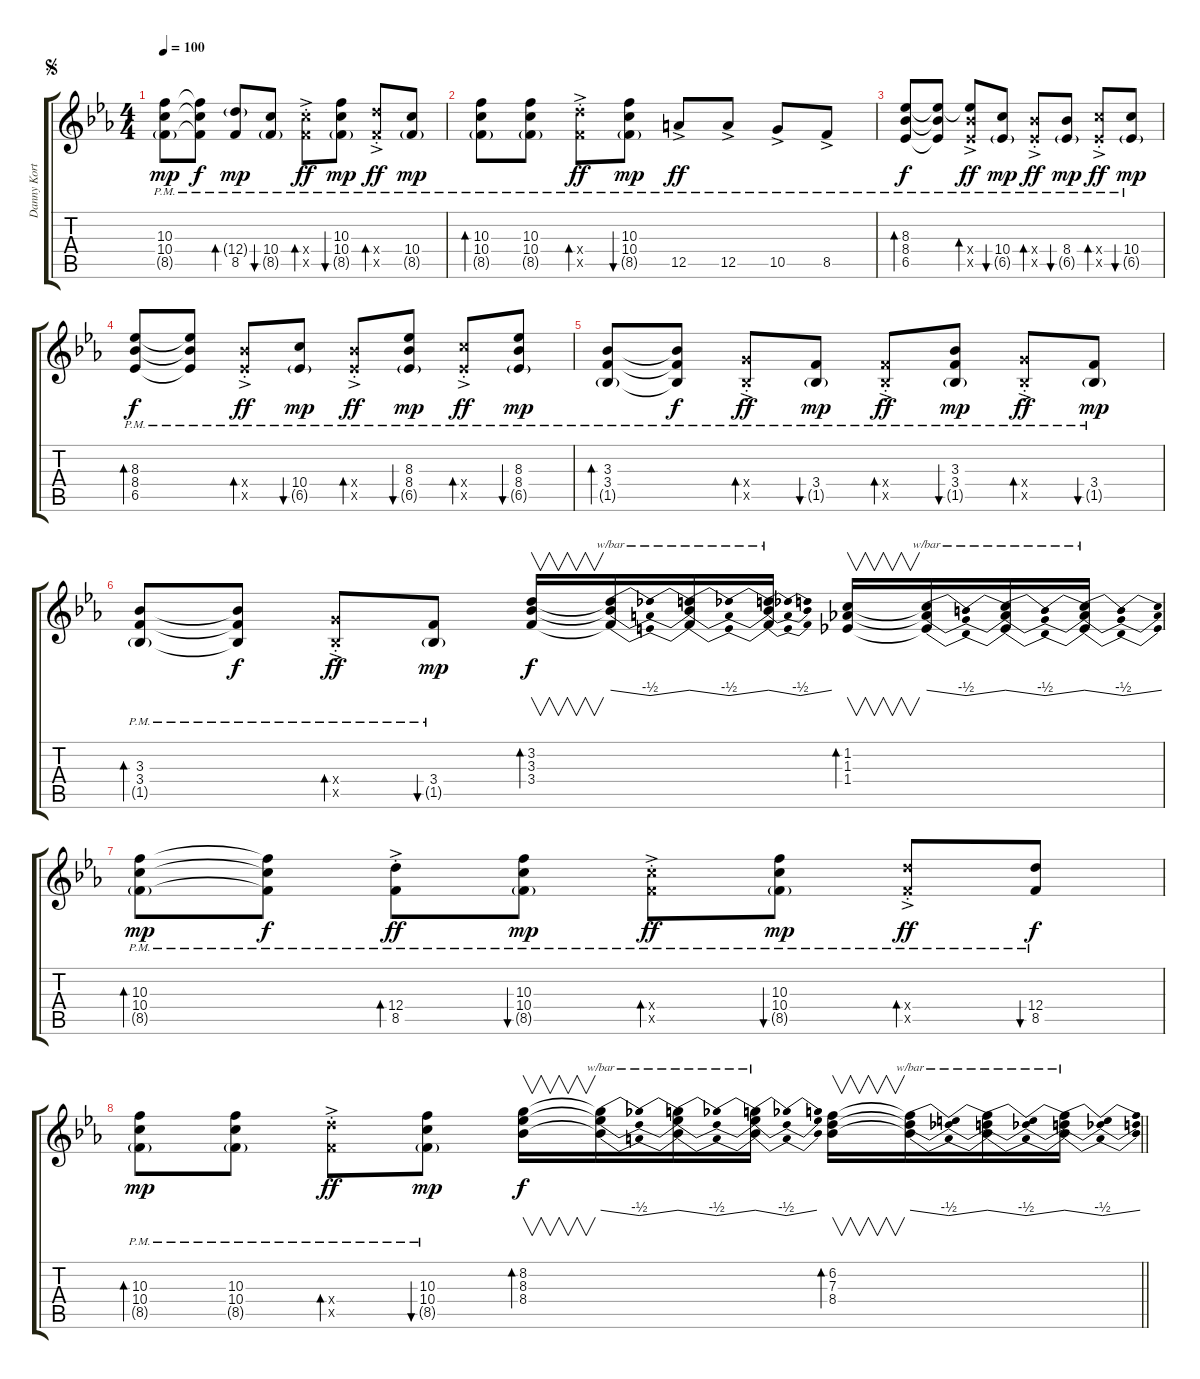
\track ("Danny Kortchmar-1" "Danny Kort") {instrument overdrivenguitar}
\staff {score tabs}
\tuning (E4 B3 G3 D3 A2 E2) {hide}
\ts (4 4)
\jump segno
\tempo 100
\clef g2
\ks eb
(10.3{pm} 10.4{pm} 8.5{g pm}).8{dy mp} (10.3{pm t} 10.4{pm t} 8.5{pm t}).8{dy f} (12.4{g pm} 8.5{pm}).8{bd 30 dy mp} (10.4{pm} 8.5{g pm}).8{bu 30} (10.4{pm st x} 8.5{ac pm st x}).8{bd 30 dy ff} (10.3{pm} 10.4{pm} 8.5{g pm}).8{bu 30 dy mp} (12.4{pm st x} 8.5{ac pm st x}).8{bd 30 dy ff} (10.4{pm} 8.5{g pm}).8{dy mp} |
(10.3{pm} 10.4{pm} 8.5{g pm}).8{bd 30} (10.3{pm} 10.4{pm} 8.5{g pm}).8 (12.4{pm st x} 8.5{ac pm st x}).8{bd 30 dy ff} (10.3{pm} 10.4{pm} 8.5{g pm}).8{bu 30 dy mp} 12.5{ac pm}.8{dy ff} 12.5{ac pm}.8 10.5{ac pm}.8 8.5{ac pm}.8 |
(8.3{pm} 8.4{pm} 6.5{pm}).8{bd 30 dy f} (8.3{pm t} 8.4{pm t} 6.5{pm t}).8 (8.3{pm t} 8.4{pm x} 6.5{ac pm x}).8{bd 30 dy ff} (10.4{pm} 6.5{g pm}).8{bu 30 dy mp} (8.4{pm st x} 6.5{ac pm st x}).8{bd 30 dy ff} (8.4{pm} 6.5{g pm}).8{bu 30 dy mp} (10.4{ac pm st x} 6.5{ac pm st x}).8{bd 30 dy ff} (10.4{pm} 6.5{g pm}).8{bu 30 dy mp} |
(8.3{pm} 8.4{pm} 6.5{pm}).8{bd 30 dy f} (8.3{pm t} 8.4{pm t} 6.5{pm t}).8 (8.4{pm st x} 6.5{ac pm st x}).8{bd 30 dy ff} (10.4{pm} 6.5{g pm}).8{bu 30 dy mp} (8.4{pm st x} 6.5{ac pm st x}).8{bd 30 dy ff} (8.3{pm} 8.4{pm} 6.5{g pm}).8{bu 30 dy mp} (10.4{ac pm st x} 6.5{ac pm st x}).8{bd 30 dy ff} (8.3{pm} 8.4{pm} 6.5{g pm}).8{bu 30 dy mp} |
(3.3{pm} 3.4{pm} 1.5{g pm}).8{bd 30} (3.3{pm t} 3.4{pm t} 1.5{pm t}).8{dy f} (5.4{pm st x} 1.5{ac pm st x}).8{bd 30 dy ff} (3.4{pm} 1.5{g pm}).8{bu 30 dy mp} (3.4{pm st x} 1.5{ac pm st x}).8{bd 30 dy ff} (3.3{pm} 3.4{pm} 1.5{g pm}).8{bu 30 dy mp} (5.4{pm st x} 1.5{ac pm st x}).8{bd 30 dy ff} (3.4{pm} 1.5{g pm}).8{bu 30 dy mp} |
(3.3{pm} 3.4{pm} 1.5{g pm}).8{bd 30} (3.3{pm t} 3.4{pm t} 1.5{pm t}).8{dy f} (5.4{ac pm st x} 1.5{ac pm st x}).8{bd 30 dy ff} (3.4{pm} 1.5{g pm}).8{bu 30 dy mp} (3.2 3.3 3.4).16{v bd 30 dy f} (3.2{t} 3.3{t} 3.4{t}).16{tbe (dip default 0 0 30 -2 60 0)} (3.2{t} 3.3{t} 3.4{t}).16{tbe (dip default 0 0 30 -2 60 0)} (3.2{t} 3.3{t} 3.4{t}).16{tbe (dip default 0 0 30 -2 60 0)} (1.2 1.3 1.4).16{v bd 30} (1.2{t} 1.3{t} 1.4{t}).16{tbe (dip default 0 0 30 -2 60 0)} (1.2{t} 1.3{t} 1.4{t}).16{tbe (dip default 0 0 30 -2 60 0)} (1.2{t} 1.3{t} 1.4{t}).16{tbe (dip default 0 0 30 -2 60 0)} |
(10.3{pm} 10.4{pm} 8.5{g pm}).8{bd 30 dy mp} (10.3{pm t} 10.4{pm t} 8.5{pm t}).8{dy f} (12.4{pm st} 8.5{ac pm st}).8{bd 30 dy ff} (10.3{pm} 10.4{pm} 8.5{g pm}).8{bu 30 dy mp} (10.4{pm st x} 8.5{ac pm st x}).8{bd 30 dy ff} (10.3{pm} 10.4{pm} 8.5{g pm}).8{bu 30 dy mp} (12.4{ac pm st x} 8.5{ac pm st x}).8{bd 30 dy ff} (12.4{pm} 8.5{pm}).8{bu 30 dy f} |
\barLineRight lightlight
(10.3{pm} 10.4{pm} 8.5{g pm}).8{bd 30 dy mp} (10.3{pm} 10.4{pm} 8.5{g pm}).8 (12.4{ac pm st x} 8.5{ac pm st x}).8{bd 30 dy ff} (10.3{pm} 10.4{pm} 8.5{g pm}).8{bu 30 dy mp} (8.2 8.3 8.4).16{v bd 30 dy f} (8.2{t} 8.3{t} 8.4{t}).16{tbe (dip default 0 0 30 -2 60 0)} (8.2{t} 8.3{t} 8.4{t}).16{tbe (dip default 0 0 30 -2 60 0)} (8.2{t} 8.3{t} 8.4{t}).16{tbe (dip default 0 0 30 -2 60 0)} (6.2 7.3 8.4).16{v bd 30} (6.2{t} 7.3{t} 8.4{t}).16{tbe (dip default 0 0 30 -2 60 0)} (6.2{t} 7.3{t} 8.4{t}).16{tbe (dip default 0 0 30 -2 60 0)} (6.2{t} 7.3{t} 8.4{t}).16{tbe (dip default 0 0 30 -2 60 0)}
